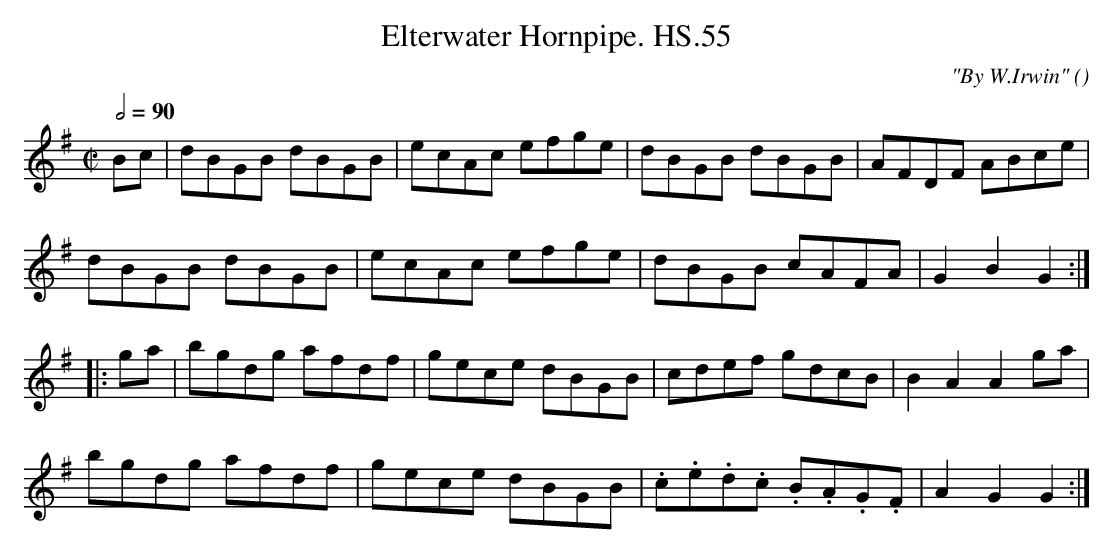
X:1
T:Elterwater Hornpipe. HS.55
M:C|
L:1/8
Q:1/2=90
C:"By W.Irwin"
O:
K:G
Bc|dBGB dBGB|ecAc efge|dBGB dBGB|AFDF ABce|
dBGB dBGB|ecAc efge|dBGB cAFA|G2B2G2:|
|:ga|bgdg afdf|gece dBGB|cdef gdcB|B2A2A2ga|
bgdg afdf|gece dBGB|.c.e.d.c .B.A.G.F|A2G2G2:|
